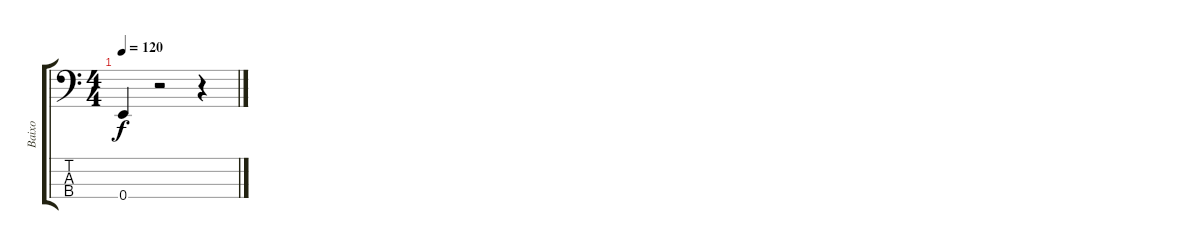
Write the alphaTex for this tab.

\track ("Baixo" "Baixo") {instrument electricbassfinger}
\staff {score tabs}
\tuning (G2 D2 A1 E1) {hide}
\ts (4 4)
\tempo 120
\clef f4
\ks c
0.4.4{dy f} r.2 r.4
